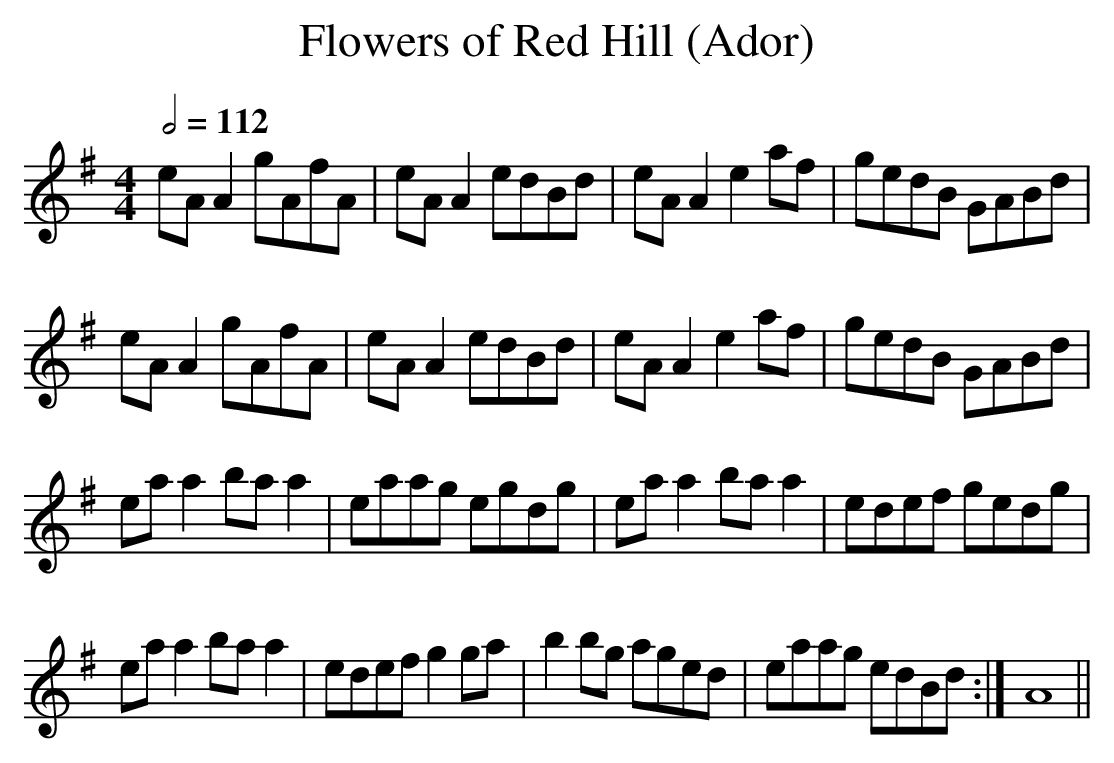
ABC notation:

X:1
T:Flowers of Red Hill (Ador) %1
Q:1/2=112
M:4/4
L:1/8
K:Ador
eAA2 gAfA|eAA2 edBd|eAA2 e2af|gedB GABd|
eAA2 gAfA|eAA2 edBd|eAA2 e2af|gedB GABd|
eaa2 baa2|eaag egdg|eaa2 baa2|edef gedg|
eaa2 baa2|edef g2ga|b2bg aged|eaag edBd:|A8||
